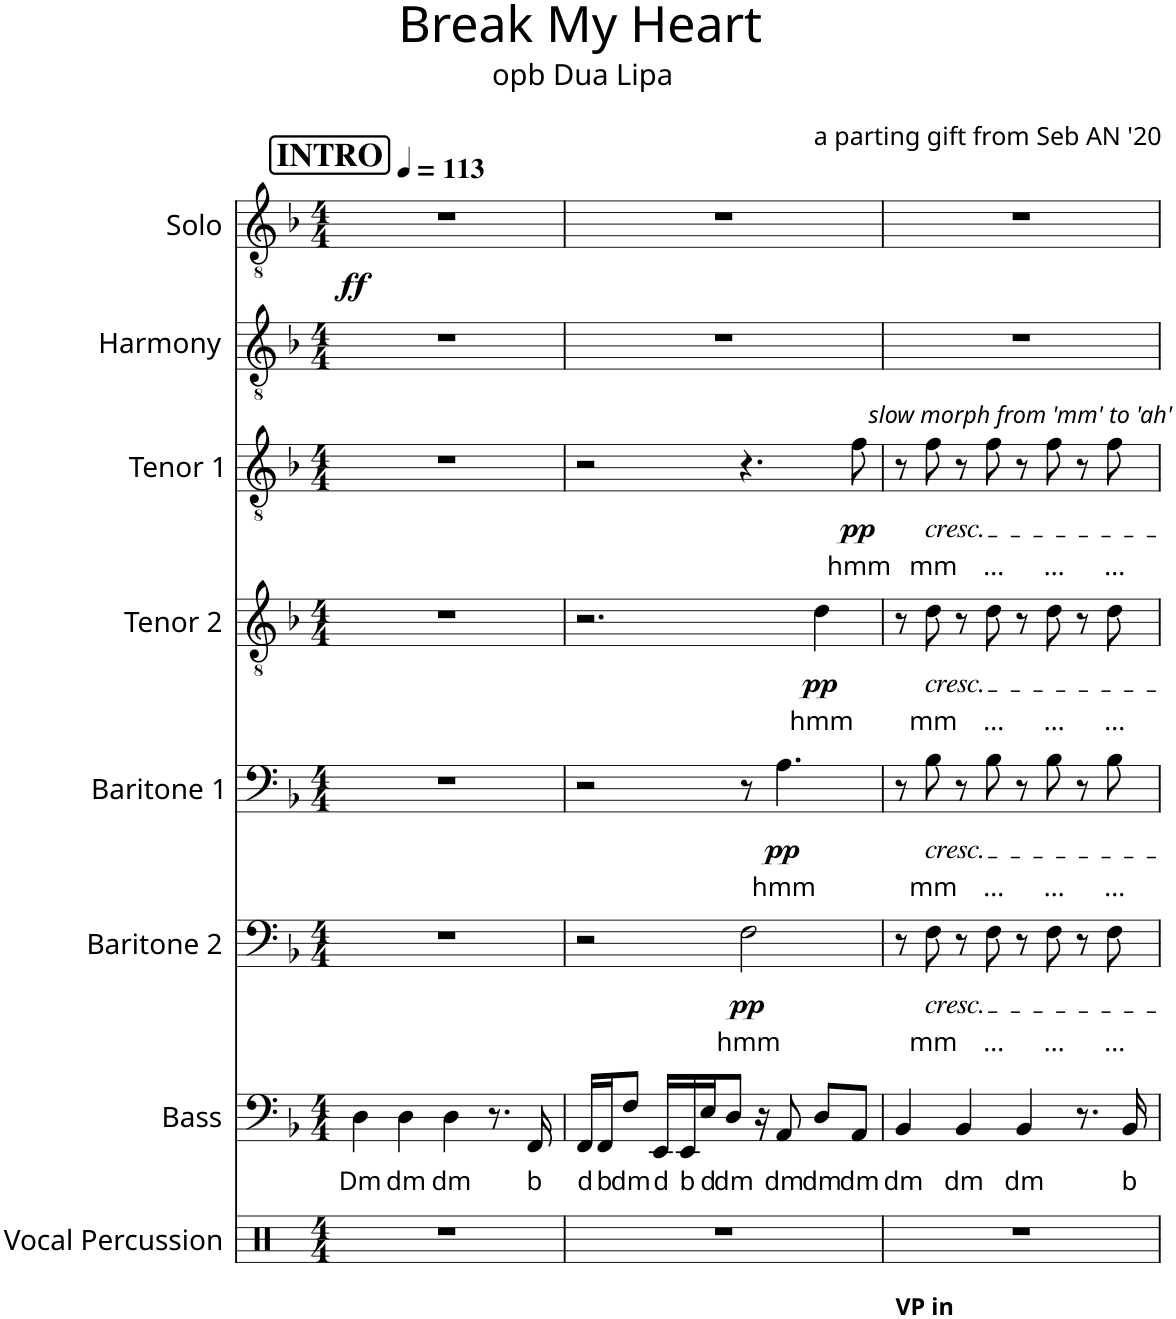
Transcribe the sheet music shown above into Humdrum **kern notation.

**kern	**kern	**text	**kern	**text	**dynam	**kern	**text	**dynam	**kern	**text	**dynam	**kern	**text	**dynam	**kern	**kern	**dynam
*part8	*part7	*part7	*part6	*part6	*part6	*part5	*part5	*part5	*part4	*part4	*part4	*part3	*part3	*part3	*part2	*part1	*part1
*staff8	*staff7	*staff7	*staff6	*staff6	*staff6	*staff5	*staff5	*staff5	*staff4	*staff4	*staff4	*staff3	*staff3	*staff3	*staff2	*staff1	*staff1
*I"Vocal Percussion	*I"Bass	*	*I"Baritone 2	*	*	*I"Baritone 1	*	*	*I"Tenor 2	*	*	*I"Tenor 1	*	*	*I"Harmony	*I"Solo	*
*I'VP	*	*	*I'B2	*	*	*I'B1	*	*	*I'T2	*	*	*I'T1	*	*	*I'H	*I'S	*
*clefX	*clefF4	*	*clefF4	*	*	*clefF4	*	*	*clefGv2	*	*	*clefGv2	*	*	*clefGv2	*clefGv2	*
*k[]	*k[b-]	*	*k[b-]	*	*	*k[b-]	*	*	*k[b-]	*	*	*k[b-]	*	*	*k[b-]	*k[b-]	*
*M4/4	*M4/4	*	*M4/4	*	*	*M4/4	*	*	*M4/4	*	*	*M4/4	*	*	*M4/4	*M4/4	*
*MM113	*MM113	*	*MM113	*	*	*MM113	*	*	*MM113	*	*	*MM113	*	*	*MM113	*MM113	*
!!LO:REH:place=s1:a:B:cj:fs=14:t=INTRO
=1	=1	=1	=1	=1	=1	=1	=1	=1	=1	=1	=1	=1	=1	=1	=1	=1	=1
!	!	!LO:LY:b	!	!	!	!	!	!	!	!	!	!	!	!	!	!	!LO:DY:b
1r	4D\	Dm	1r	.	.	1r	.	.	1r	.	.	1r	.	.	1r	1r	ff
!	!	!LO:LY:b	!	!	!	!	!	!	!	!	!	!	!	!	!	!	!
.	4D\	dm	.	.	.	.	.	.	.	.	.	.	.	.	.	.	.
!	!	!LO:LY:b	!	!	!	!	!	!	!	!	!	!	!	!	!	!	!
.	4D\	dm	.	.	.	.	.	.	.	.	.	.	.	.	.	.	.
.	8.r	.	.	.	.	.	.	.	.	.	.	.	.	.	.	.	.
!	!	!LO:LY:b	!	!	!	!	!	!	!	!	!	!	!	!	!	!	!
.	16FF/	b	.	.	.	.	.	.	.	.	.	.	.	.	.	.	.
=2	=2	=2	=2	=2	=2	=2	=2	=2	=2	=2	=2	=2	=2	=2	=2	=2	=2
!	!	!LO:LY:b	!	!	!	!	!	!	!	!	!	!	!	!	!	!	!
1r	16FF/LL	d	2r	.	.	2r	.	.	2.r	.	.	2r	.	.	1r	1r	.
!	!	!LO:LY:b	!	!	!	!	!	!	!	!	!	!	!	!	!	!	!
.	16FF/J	b	.	.	.	.	.	.	.	.	.	.	.	.	.	.	.
!	!	!LO:LY:b	!	!	!	!	!	!	!	!	!	!	!	!	!	!	!
.	8F/J	dm	.	.	.	.	.	.	.	.	.	.	.	.	.	.	.
!	!	!LO:LY:b	!	!	!	!	!	!	!	!	!	!	!	!	!	!	!
.	16EE/LL	d	.	.	.	.	.	.	.	.	.	.	.	.	.	.	.
!	!	!LO:LY:b	!	!	!	!	!	!	!	!	!	!	!	!	!	!	!
.	16EE/	b	.	.	.	.	.	.	.	.	.	.	.	.	.	.	.
!	!	!LO:LY:b	!	!	!	!	!	!	!	!	!	!	!	!	!	!	!
.	16E/J	d	.	.	.	.	.	.	.	.	.	.	.	.	.	.	.
!	!	!LO:LY:b	!	!	!	!	!	!	!	!	!	!	!	!	!	!	!
.	8D/J	dm	.	.	.	.	.	.	.	.	.	.	.	.	.	.	.
!	!	!	!	!LO:LY:b	!LO:DY:b	!	!	!	!	!	!	!	!	!	!	!	!
.	.	.	2F\	hmm	pp	8r	.	.	.	.	.	4.r	.	.	.	.	.
.	16r	.	.	.	.	.	.	.	.	.	.	.	.	.	.	.	.
!	!	!LO:LY:b	!	!	!	!	!LO:LY:b	!LO:DY:b	!	!	!	!	!	!	!	!	!
.	8AA/	dm	.	.	.	4.A\	hmm	pp	.	.	.	.	.	.	.	.	.
!	!	!LO:LY:b	!	!	!	!	!	!	!	!LO:LY:b	!LO:DY:b	!	!	!	!	!	!
.	8D/L	dm	.	.	.	.	.	.	4d\	hmm	pp	.	.	.	.	.	.
!	!	!LO:LY:b	!	!	!	!	!	!	!	!	!	!	!LO:LY:b	!LO:DY:b	!	!	!
.	8AA/J	dm	.	.	.	.	.	.	.	.	.	8f\	hmm	pp	.	.	.
=3	=3	=3	=3	=3	=3	=3	=3	=3	=3	=3	=3	=3	=3	=3	=3	=3	=3
!	!	!	!	!	!	!	!	!	!	!	!	!LO:TX:a:i:t=slow morph from 'mm' to 'ah'	!	!	!	!	!
!LO:TX:b:B:t=VP in	!	!	!	!	!	!	!	!	!	!	!	!	!	!	!	!	!
!	!	!LO:LY:b	!	!	!	!	!	!	!	!	!	!	!	!	!	!	!
1r	4BB-/	dm	8r	.	.	8r	.	.	8r	.	.	8r	.	.	1r	1r	.
!	!	!	!	!	!	!	!	!	!	!	!	!LO:TX:b:i:t=cresc.	!	!	!	!	!
!	!	!	!	!	!	!	!	!	!LO:TX:b:i:t=cresc.	!	!	!	!	!	!	!	!
!	!	!	!	!	!	!LO:TX:b:i:t=cresc.	!	!	!	!	!	!	!	!	!	!	!
!	!	!	!LO:TX:b:i:t=cresc.	!	!	!	!	!	!	!	!	!	!	!	!	!	!
!	!	!	!	!LO:LY:b	!	!	!LO:LY:b	!	!	!LO:LY:b	!	!	!LO:LY:b	!	!	!	!
.	.	.	8F\	mm	.	8B-\	mm	.	8d\	mm	.	8f\	mm	.	.	.	.
!	!	!LO:LY:b	!	!	!	!	!	!	!	!	!	!	!	!	!	!	!
.	4BB-/	dm	8r	.	.	8r	.	.	8r	.	.	8r	.	.	.	.	.
!	!	!	!	!LO:LY:b	!	!	!LO:LY:b	!	!	!LO:LY:b	!	!	!LO:LY:b	!	!	!	!
.	.	.	8F\	...	.	8B-\	...	.	8d\	...	.	8f\	...	.	.	.	.
!	!	!LO:LY:b	!	!	!	!	!	!	!	!	!	!	!	!	!	!	!
.	4BB-/	dm	8r	.	.	8r	.	.	8r	.	.	8r	.	.	.	.	.
!	!	!	!	!LO:LY:b	!	!	!LO:LY:b	!	!	!LO:LY:b	!	!	!LO:LY:b	!	!	!	!
.	.	.	8F\	...	.	8B-\	...	.	8d\	...	.	8f\	...	.	.	.	.
.	8.r	.	8r	.	.	8r	.	.	8r	.	.	8r	.	.	.	.	.
!	!	!	!	!LO:LY:b	!	!	!LO:LY:b	!	!	!LO:LY:b	!	!	!LO:LY:b	!	!	!	!
.	.	.	8F\	...	.	8B-\	...	.	8d\	...	.	8f\	...	.	.	.	.
!	!	!LO:LY:b	!	!	!	!	!	!	!	!	!	!	!	!	!	!	!
.	16BB-/	b	.	.	.	.	.	.	.	.	.	.	.	.	.	.	.
=	=	=	=	=	=	=	=	=	=	=	=	=	=	=	=	=	=
*-	*-	*-	*-	*-	*-	*-	*-	*-	*-	*-	*-	*-	*-	*-	*-	*-	*-
